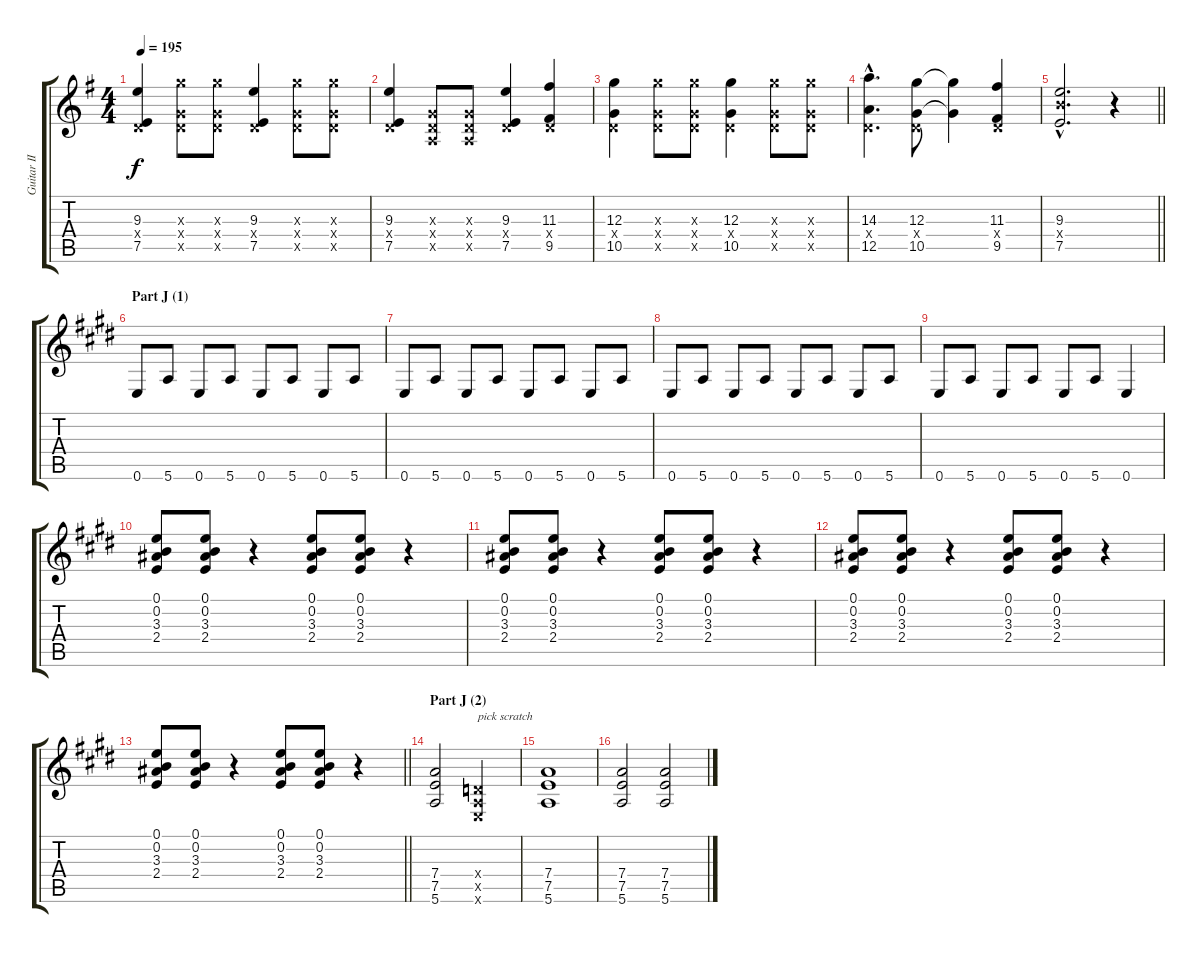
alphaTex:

\track ("Guitar II" "Guitar II") {instrument distortionguitar}
\staff {score tabs}
\tuning (E4 B3 G3 D3 A2 E2) {hide}
\ts (4 4)
\tempo 195
\clef g2
\ks g
(9.3 0.4{x} 7.5).4{dy f} (12.3{x} 0.4{x} 10.5{x}).8 (12.3{x} 0.4{x} 10.5{x}).8 (9.3 0.4{x} 7.5).4 (12.3{x} 0.4{x} 10.5{x}).8 (12.3{x} 0.4{x} 10.5{x}).8 |
(9.3 0.4{x} 7.5).4 (0.3{x} 0.4{x} 0.5{x}).8 (0.3{x} 0.4{x} 0.5{x}).8 (9.3 0.4{x} 7.5).4 (11.3 0.4{x} 9.5).4 |
(12.3 0.4{x} 10.5).4 (12.3{x} 0.4{x} 10.5{x}).8 (12.3{x} 0.4{x} 10.5{x}).8 (12.3 0.4{x} 10.5).4 (12.3{x} 0.4{x} 10.5{x}).8 (12.3{x} 0.4{x} 10.5{x}).8 |
(14.3{hac} 0.4{hac x} 12.5{hac}).4{d} (12.3 0.4{x} 10.5).8 (12.3{t} 10.5{t}).4 (11.3 0.4{x} 9.5).4 |
\barLineRight lightlight
(9.3{hac} 9.4{hac x} 7.5{hac}).2{d} r.4 |
\section ("" "Part J (1)")
\ks e
0.6.8 5.6.8 0.6.8 5.6.8 0.6.8 5.6.8 0.6.8 5.6.8 |
0.6.8 5.6.8 0.6.8 5.6.8 0.6.8 5.6.8 0.6.8 5.6.8 |
0.6.8 5.6.8 0.6.8 5.6.8 0.6.8 5.6.8 0.6.8 5.6.8 |
0.6.8 5.6.8 0.6.8 5.6.8 0.6.8 5.6.8 0.6.4 |
(0.1 0.2 3.3 2.4).8 (0.1 0.2 3.3 2.4).8 r.4 (0.1 0.2 3.3 2.4).8 (0.1 0.2 3.3 2.4).8 r.4 |
(0.1 0.2 3.3 2.4).8 (0.1 0.2 3.3 2.4).8 r.4 (0.1 0.2 3.3 2.4).8 (0.1 0.2 3.3 2.4).8 r.4 |
(0.1 0.2 3.3 2.4).8 (0.1 0.2 3.3 2.4).8 r.4 (0.1 0.2 3.3 2.4).8 (0.1 0.2 3.3 2.4).8 r.4 |
\barLineRight lightlight
(0.1 0.2 3.3 2.4).8 (0.1 0.2 3.3 2.4).8 r.4 (0.1 0.2 3.3 2.4).8 (0.1 0.2 3.3 2.4).8 r.4 |
\section ("" "Part J (2)")
(7.4 7.5 5.6).2 (0.4{x} 0.5{x} 0.6{x}).2{txt "pick scratch"} |
(7.4 7.5 5.6).1 |
(7.4 7.5 5.6).2 (7.4 7.5 5.6).2
